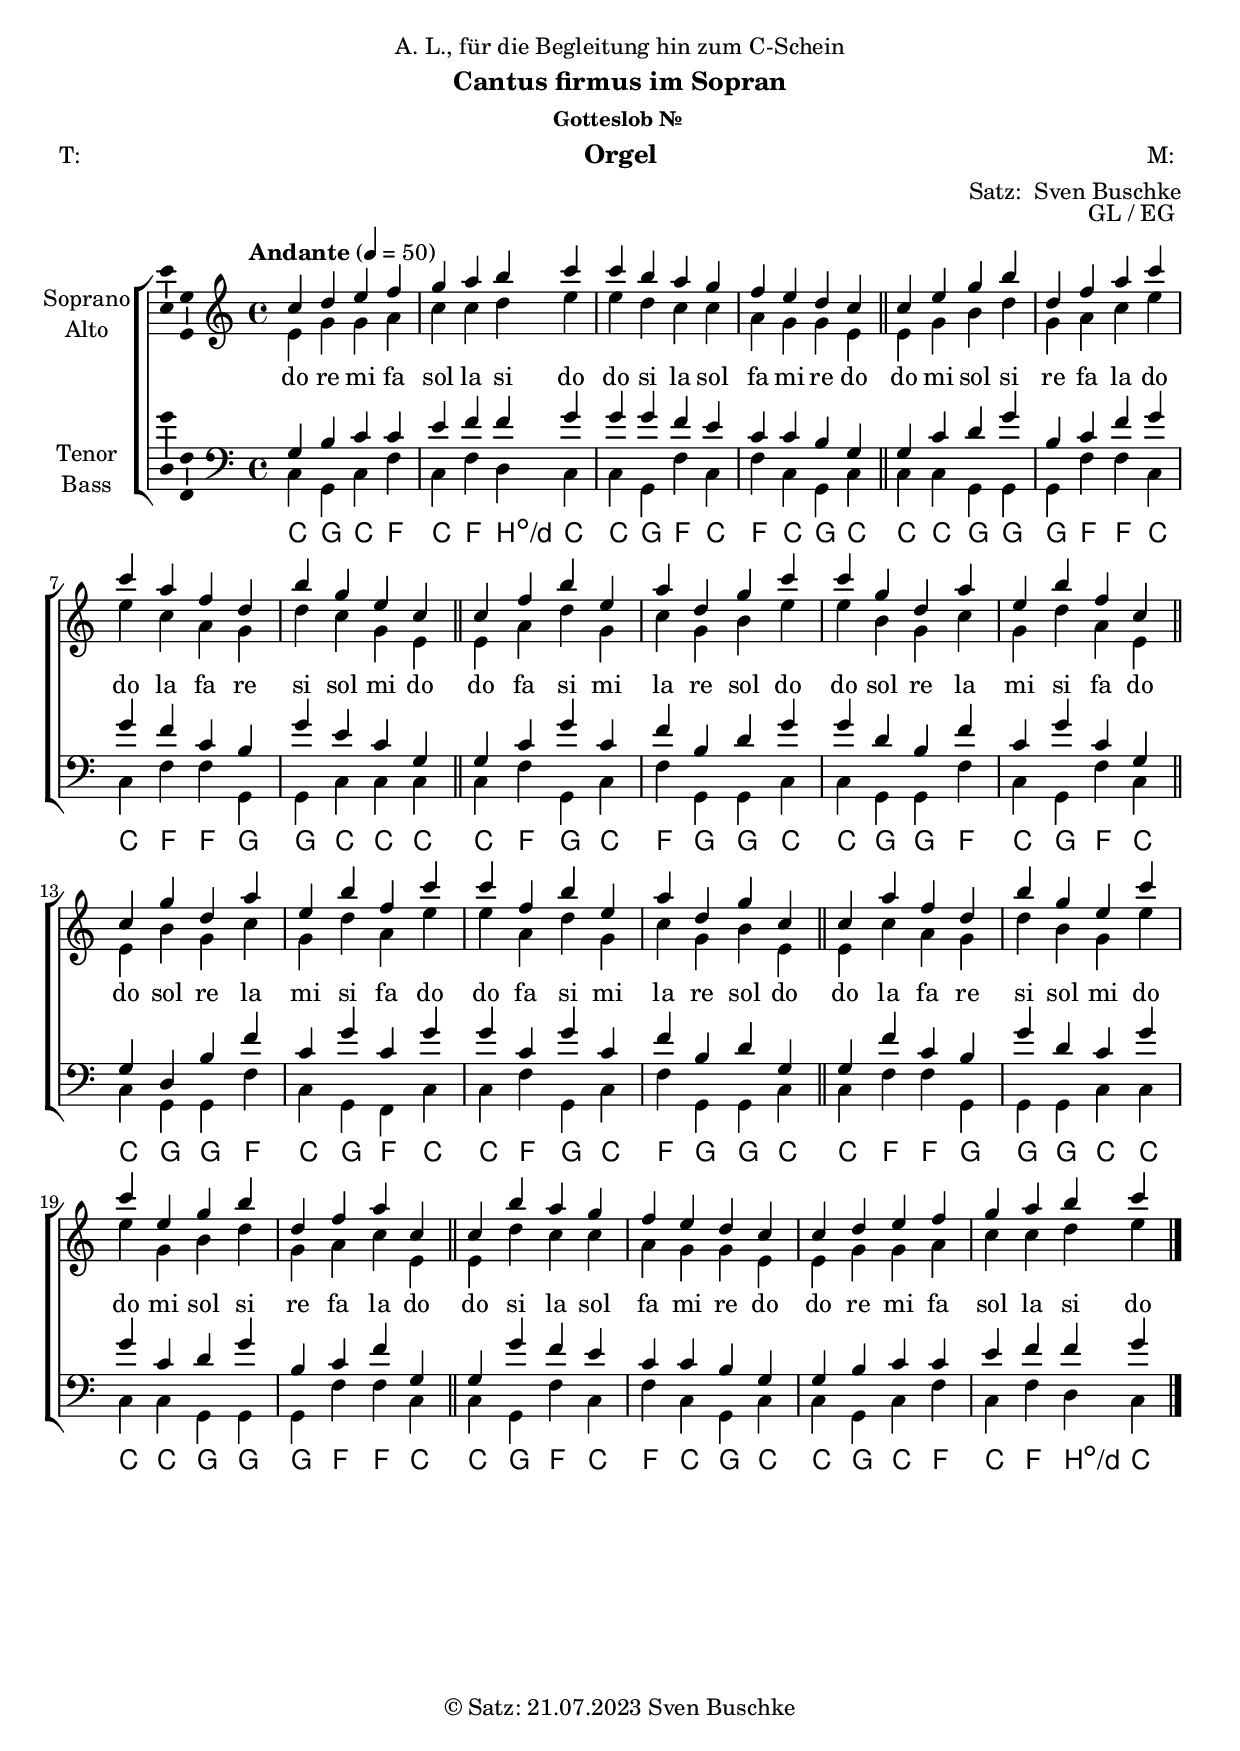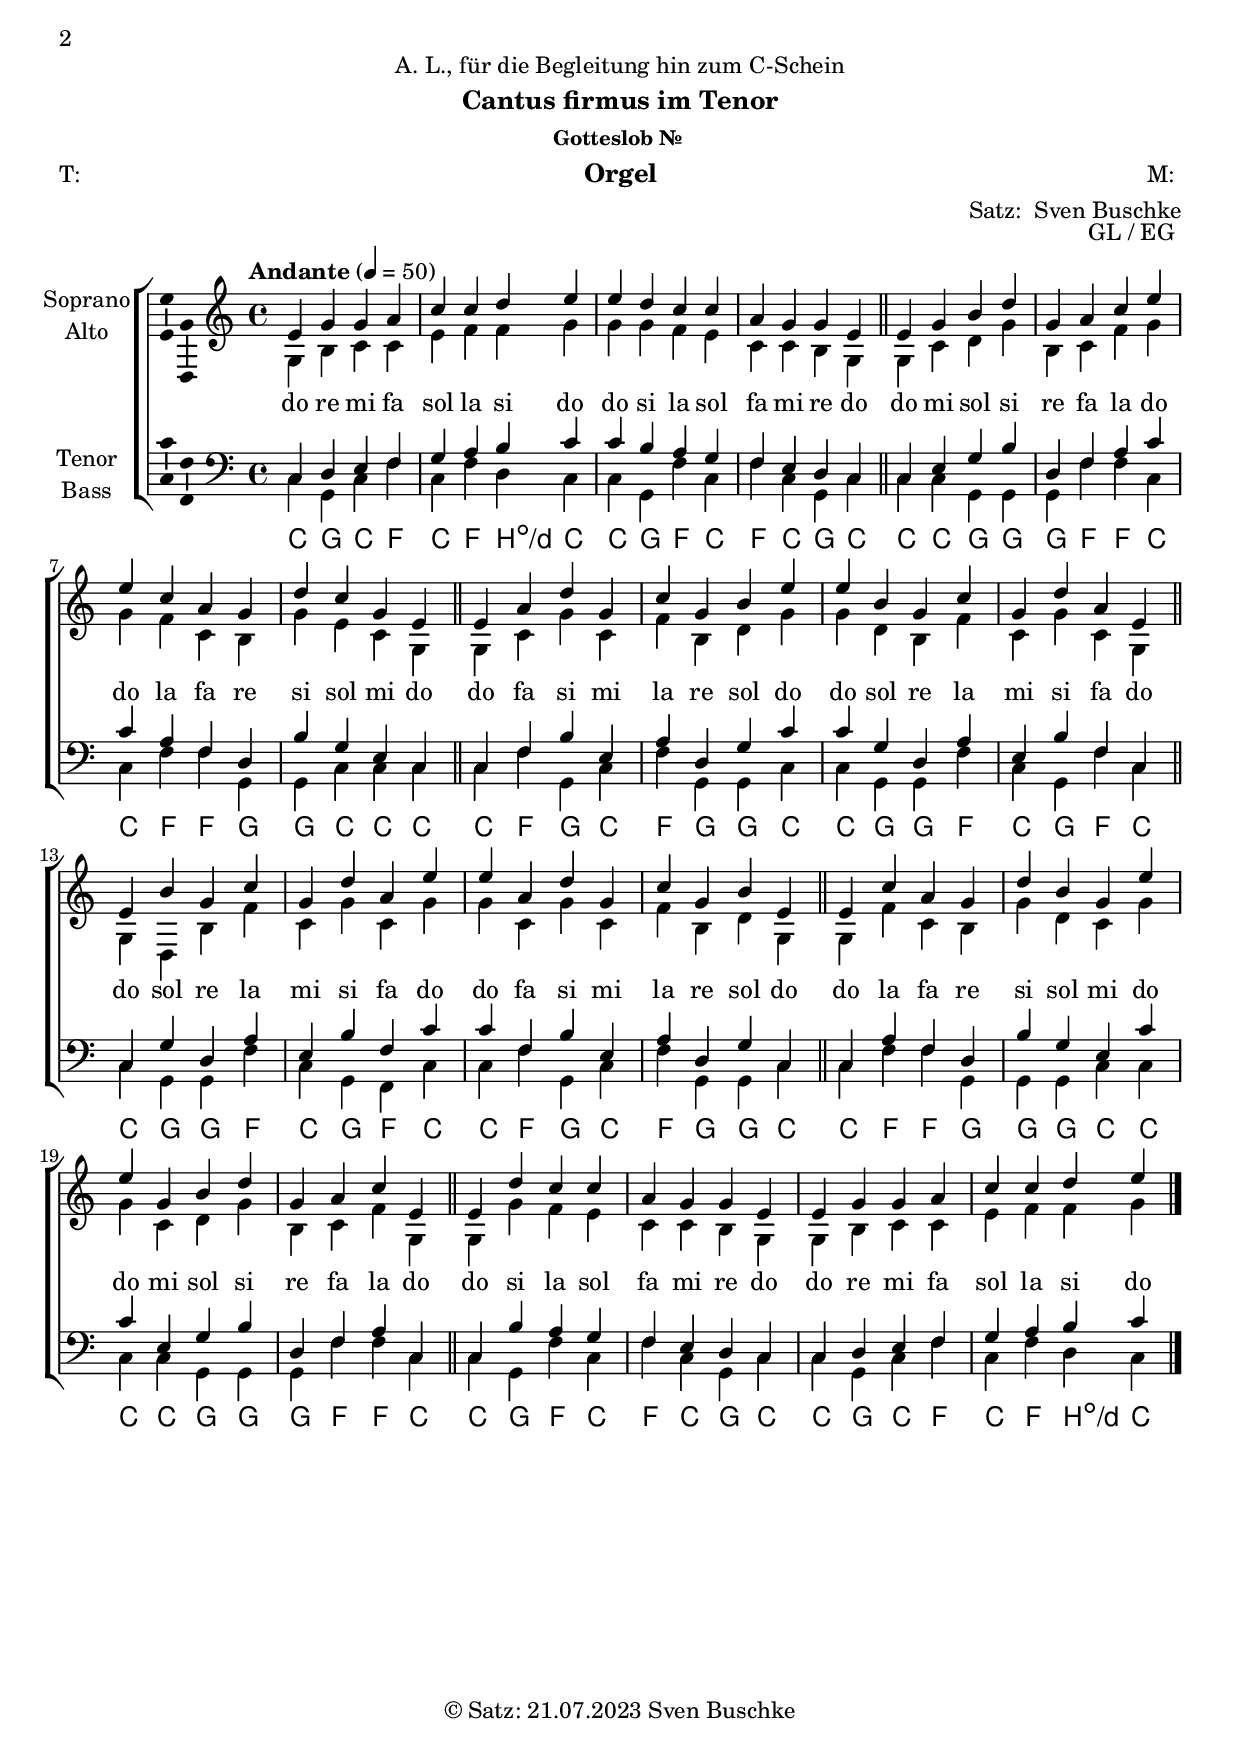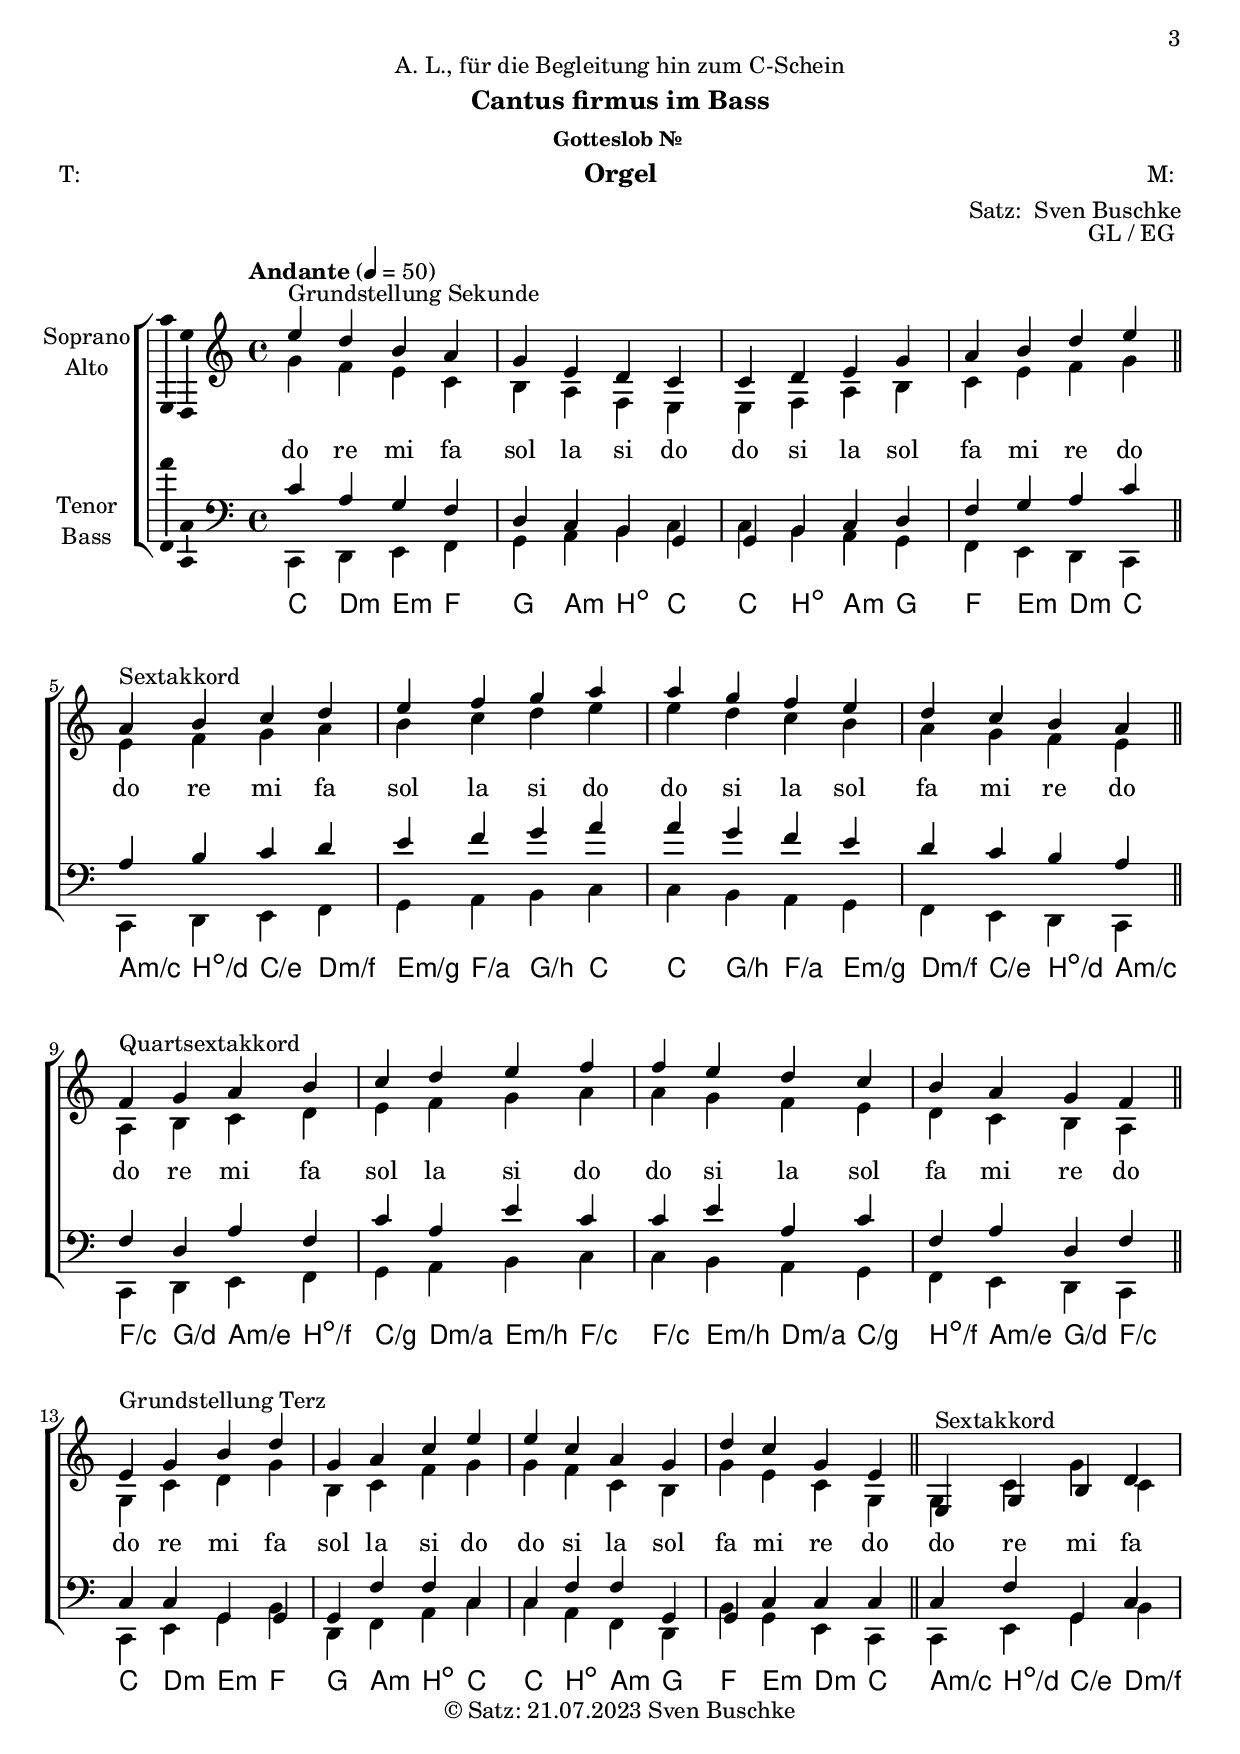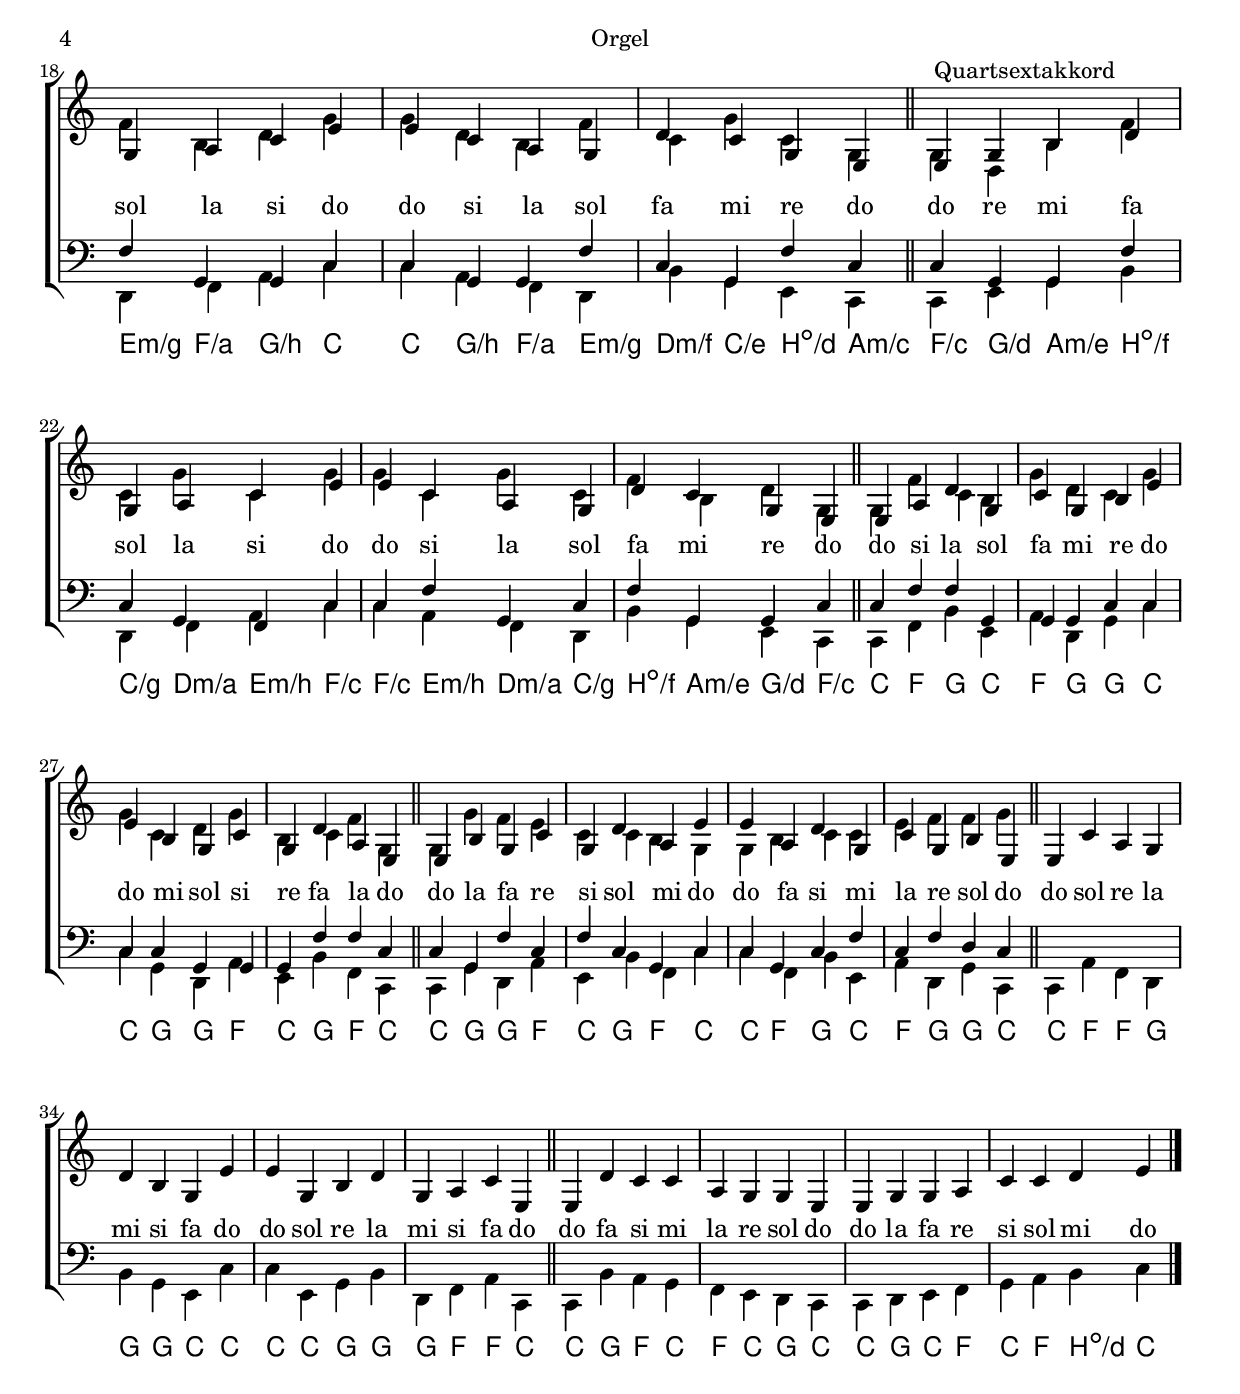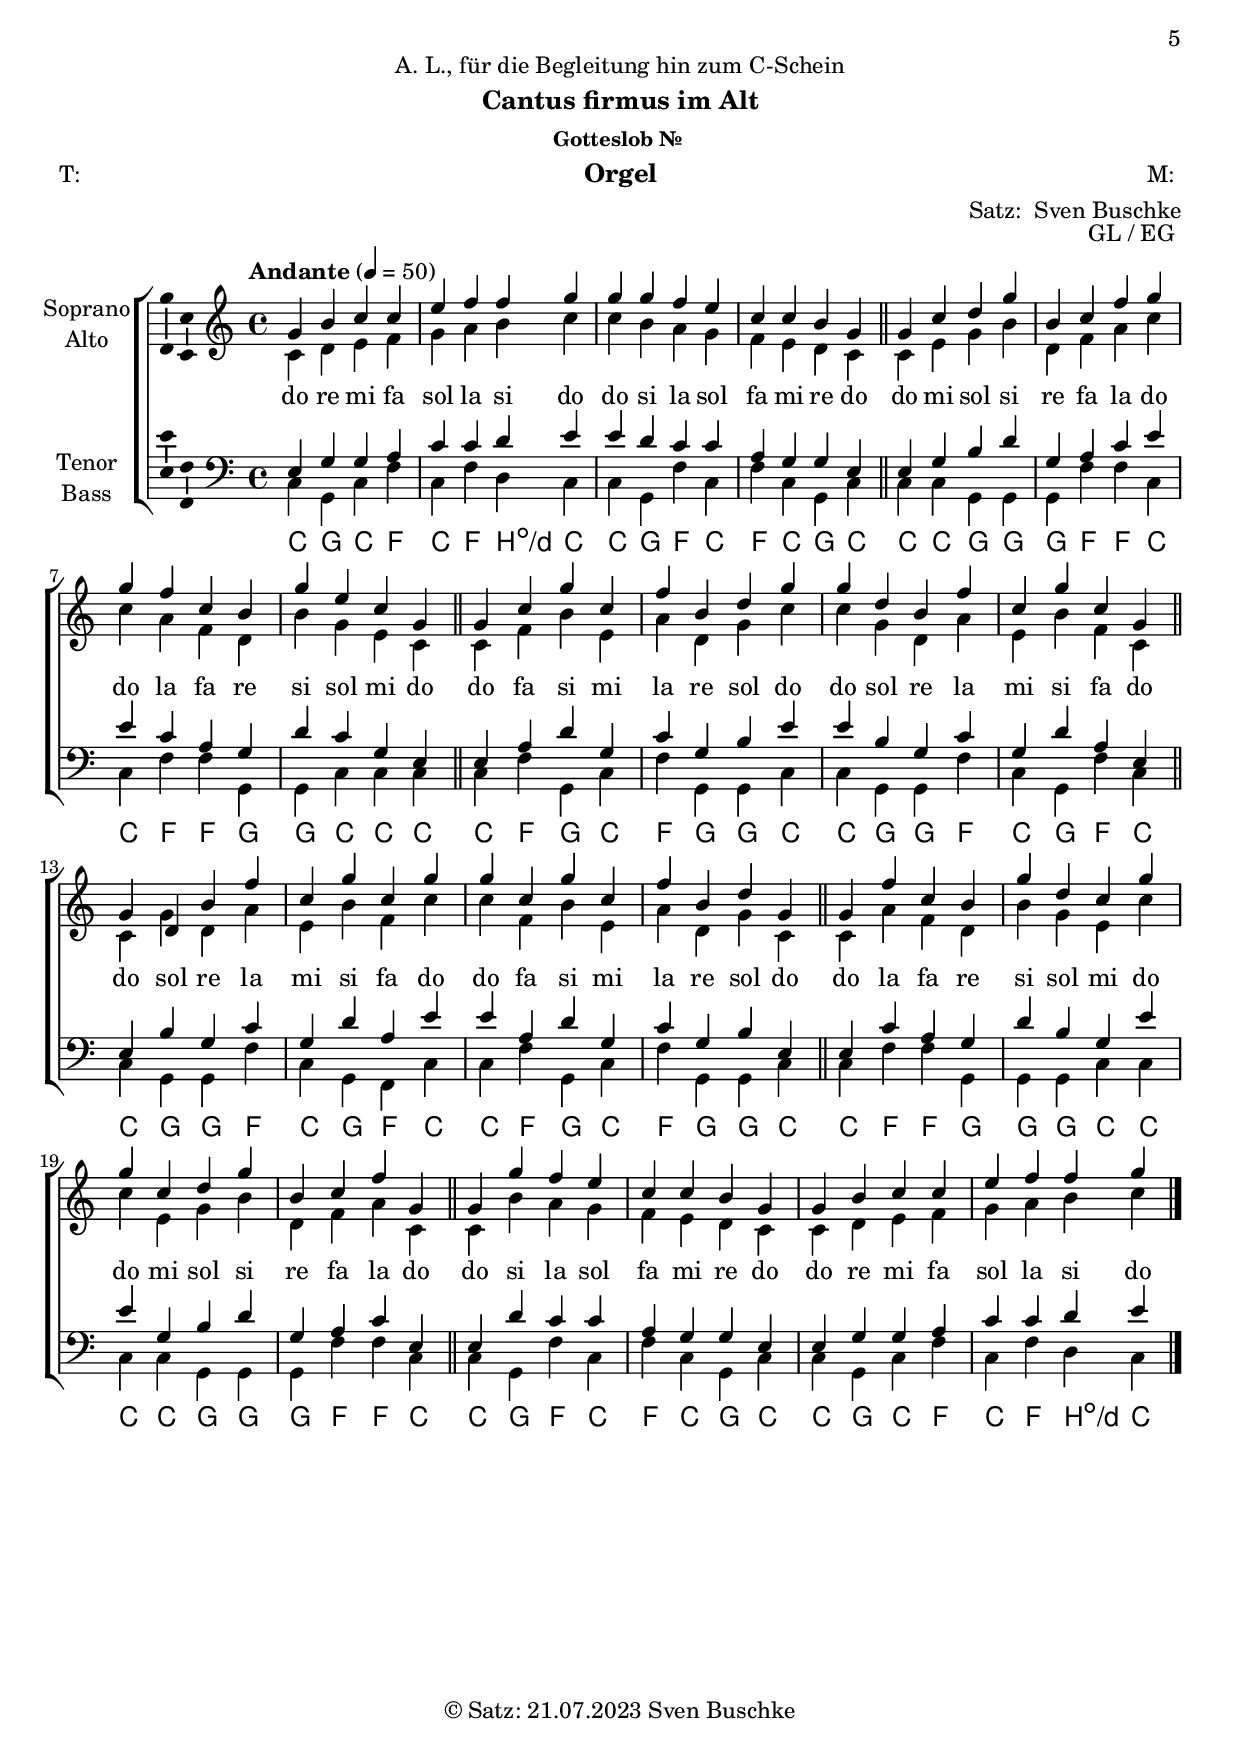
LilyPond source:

\version "2.24.1"
\language "english"

\include "predefined-guitar-fretboards.ly"

\header {
  dedication = "A. L., für die Begleitung hin zum C-Schein"
  title = ""
  subsubtitle = "Gotteslob Nr. "
  instrument = "Orgel"
  composer = "M: "
  arranger = \markup { "Satz: " \with-url #"https://buschke.com" "Sven Buschke" }
  poet = "T: "
  meter = ""
  piece = ""
  opus = "GL / EG "
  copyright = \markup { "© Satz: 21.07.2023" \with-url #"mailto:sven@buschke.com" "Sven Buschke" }
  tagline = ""
}

global = {
  \key c \major
  \time 4/4
  \tempo "Andante" 4=50
}

scoreASoprano = \relative c'' {
  \global
  % Music follows here.
  c4 d e f g a b c c b a g f e d c
  \bar "||"
  c e g b d, f a c c a f d b' g e c
  \bar "||"
  c f b e, a d, g c c g d a' e b' f c
  \bar "||"
  c g' d a' e b' f c' c f, b e, a d, g c,
  \bar "||"
  c a' f d b' g e c' c e, g b d, f a c,
  \bar "||"
  c b' a g f e d c c d e f g a b c
  \bar "|."
}

scoreAAlto = \relative c' {
  \global
  % Music follows here.
  e g g a c c d e
  e d c c a g g e
  e g b d g, a c e
  e c a g d' c g e
  e a d g, c g b e
  e b g c g d' a e
  e b' g c g d' a e'
  e a, d g, c g b e,
  e c' a g d' b g e'
  e g, b d g, a c e,
  e d' c c a g g e
  e g g a c c d e
}

scoreATenor = \relative c' {
  \global
  % Music follows here.
  g b c c e f f g
  g g f e c c b g
  g c d g b, c f g
  g f c b g' e c g
  g c g' c, f b, d g
  g d b f' c g' c, g
  g d b' f' c g' c, g'
  g c, g' c, f b, d g,
  g f' c b g' d c g'
  g c, d g b, c f g,
  g g' f e c c b g
  g b c c e f f g
}

scoreABass = \relative c {
  \global
  % Music follows here.
  c g c f c f d c
  c g f' c f c g c
  c c g g g f' f c
  c f f g, g c c c c f g, c f g, g c c g g f' c g f' c
  c g g f' c g f c' c f g, c f g, g c
  c f f g, g g c c c c g g g f' f c c g f' c f c g c c g c f c f d c
}

scoreAVerse = \lyricmode {
  % Lyrics follow here.
  do re mi fa sol la si do
  do si la sol fa mi re do
  do mi sol si re fa la do
  do la fa re si sol mi do
  do fa si mi la re sol do
  do sol re la mi si fa do
  do sol re la mi si fa do
  do fa si mi la re sol do
  do la fa re si sol mi do
  do mi sol si re fa la do
  do si la sol fa mi re do
  do re mi fa sol la si do
}

scoreAChordNames = \chordmode {
  \global
  \germanChords
  % Chords follow here.
  c g c f c f b:dim/d c
  c g f c f c g c
  c c g g g f f c
  c f f g g c c c
  c f g c f g g c c g g f c g f c
  c g g f c g f c c f g c f g g c
  c f f g g g c c c c g g g f f c
  c g f c f c g c c g c f c f b:dim/d c
}

scoreAFigBass = \figuremode {
  \global
  % Figures follow here.
}

scoreAChoirPart = \new ChoirStaff <<
  \new Staff \with {
    midiInstrument = "choir aahs"
    instrumentName = \markup \center-column { "Soprano" "Alto" }
  } <<
    \new Voice = "soprano" \with {
      \consists "Ambitus_engraver"
    } { \voiceOne \scoreASoprano }
    \new Voice = "alto" \with {
      \consists "Ambitus_engraver"
      \override Ambitus #'X-offset = #2.0
    } { \voiceTwo \scoreAAlto }
  >>
  \new Lyrics \with {
    \override VerticalAxisGroup #'staff-affinity = #CENTER
  } \lyricsto "soprano" \scoreAVerse
  \new Staff \with {
    midiInstrument = "choir aahs"
    instrumentName = \markup \center-column { "Tenor" "Bass" }
  } <<
    \clef bass
    \new Voice = "tenor" \with {
      \consists "Ambitus_engraver"
    } { \voiceOne \scoreATenor }
    \new Voice = "bass" \with {
      \consists "Ambitus_engraver"
      \override Ambitus #'X-offset = #2.0
    } { \voiceTwo \scoreABass }
  >>
>>

scoreAChordsPart = <<
  \new ChordNames \scoreAChordNames
%   \scoreAChordNames
%   \new FretBoards \scoreAChordNames
>>

scoreABassFiguresPart = \new FiguredBass \with {
  useBassFigureExtenders = ##t
} \scoreAFigBass

\bookpart {
  \header {
      subtitle = "Cantus firmus im Sopran"
  }
  \score {
    <<
      \scoreAChoirPart
      \scoreAChordsPart
      \scoreABassFiguresPart
    >>
    \layout { }
    \midi {
      \tempo 4=100
    }
  }
}

scoreBSoprano = \relative c'' {
  \global
  % Music follows here.
  e, g g a c c d e
  e d c c a g g e
  e g b d g, a c e
  e c a g d' c g e
  e a d g, c g b e
  e b g c g d' a e
  e b' g c g d' a e'
  e a, d g, c g b e,
  e c' a g d' b g e'
  e g, b d g, a c e,
  e d' c c a g g e
  e g g a c c d e
}

scoreBAlto = \relative c' {
  \global
  % Music follows here.
  g b c c e f f g
  g g f e c c b g
  g c d g b, c f g
  g f c b g' e c g
  g c g' c, f b, d g
  g d b f' c g' c, g
  g d b' f' c g' c, g'
  g c, g' c, f b, d g,
  g f' c b g' d c g'
  g c, d g b, c f g,
  g g' f e c c b g
  g b c c e f f g
}

scoreBTenor = \relative c' {
  \global
  % Music follows here.
  c,4 d e f g a b c c b a g f e d c
  \bar "||"
  c e g b d, f a c c a f d b' g e c
  \bar "||"
  c f b e, a d, g c c g d a' e b' f c
  \bar "||"
  c g' d a' e b' f c' c f, b e, a d, g c,
  \bar "||"
  c a' f d b' g e c' c e, g b d, f a c,
  \bar "||"
  c b' a g f e d c c d e f g a b c
  \bar "|."
}

scoreBBass = \relative c {
  \global
  % Music follows here.
  c g c f c f d c
  c g f' c f c g c
  c c g g g f' f c
  c f f g, g c c c c f g, c f g, g c c g g f' c g f' c
  c g g f' c g f c' c f g, c f g, g c
  c f f g, g g c c c c g g g f' f c c g f' c f c g c c g c f c f d c
}

scoreBVerse = \lyricmode {
  % Lyrics follow here.
  do re mi fa sol la si do
  do si la sol fa mi re do
  do mi sol si re fa la do
  do la fa re si sol mi do
  do fa si mi la re sol do
  do sol re la mi si fa do
  do sol re la mi si fa do
  do fa si mi la re sol do
  do la fa re si sol mi do
  do mi sol si re fa la do
  do si la sol fa mi re do
  do re mi fa sol la si do
}

scoreBChordNames = \chordmode {
  \global
  \germanChords
  % Chords follow here.
  c g c f c f b:dim/d c
  c g f c f c g c
  c c g g g f f c
  c f f g g c c c
  c f g c f g g c c g g f c g f c
  c g g f c g f c c f g c f g g c
  c f f g g g c c c c g g g f f c
  c g f c f c g c c g c f c f b:dim/d c
}

scoreBFigBass = \figuremode {
  \global
  % Figures follow here.
}

scoreBChoirPart = \new ChoirStaff <<
  \new Staff \with {
    midiInstrument = "choir aahs"
    instrumentName = \markup \center-column { "Soprano" "Alto" }
  } <<
    \new Voice = "soprano" \with {
      \consists "Ambitus_engraver"
    } { \voiceOne \scoreBSoprano }
    \new Voice = "alto" \with {
      \consists "Ambitus_engraver"
      \override Ambitus #'X-offset = #2.0
    } { \voiceTwo \scoreBAlto }
  >>
  \new Lyrics \with {
    \override VerticalAxisGroup #'staff-affinity = #CENTER
  } \lyricsto "soprano" \scoreBVerse
  \new Staff \with {
    midiInstrument = "choir aahs"
    instrumentName = \markup \center-column { "Tenor" "Bass" }
  } <<
    \clef bass
    \new Voice = "tenor" \with {
      \consists "Ambitus_engraver"
    } { \voiceOne \scoreBTenor }
    \new Voice = "bass" \with {
      \consists "Ambitus_engraver"
      \override Ambitus #'X-offset = #2.0
    } { \voiceTwo \scoreBBass }
  >>
>>

scoreBChordsPart = <<
  \new ChordNames \scoreBChordNames
%   \scoreBChordNames
%   \new FretBoards \scoreBChordNames
>>

scoreBBassFiguresPart = \new FiguredBass \with {
  useBassFigureExtenders = ##t
} \scoreBFigBass

\bookpart {
  \header {
      subtitle = "Cantus firmus im Tenor"
  }
  \score {
    <<
      \scoreBChoirPart
      \scoreBChordsPart
      \scoreBBassFiguresPart
    >>
    \layout { }
    \midi {
      \tempo 4=100
    }
  }
}

scoreCSoprano = \relative c'' {
  \global
  % Music follows here.
  % Sekundintervall
  % Grundstellung
  e^"Grundstellung Sekunde" d b a g e d c c d e g a b d e
  % Sextakkord
  a,^"Sextakkord" b c d e f g a a g f e d c b a
  % Quartsextakkord
  f^"Quartsextakkord" g a b c d e f f e d c b a g f
  % Terzintervall
  % Grundstellung
  e^"Grundstellung Terz" g b d g, a c e e c a g d' c g e
  % Sextakkord
  e,^"Sextakkord" g b d g, a c e e c a g d' c g e
  % Quartsextakkord
  e^"Quartsextakkord" g b d g, a c e e c a g d' c g e
  % weitere Intervalle
  e a d g, c g b e
  e b g c g d' a e
  e b' g c g d' a e'
  e a, d g, c g b e,
  e c' a g d' b g e'
  e g, b d g, a c e,
  e d' c c a g g e
  e g g a c c d e
}

scoreCAlto = \relative c' {
  \global
  % Music follows here.
  % Sekundintervall
  % Grundstellung
  g' f e c b a f e e f a b c e f g
  % Sextakkord
  e f g a b c d e e d c b a g f e
  % Quartsextakkord
  a, b c d e f g a a g f e d c b a
  % weitere Intervalle
  g c d g b, c f g
  g f c b g' e c g
  g c g' c, f b, d g
  g d b f' c g' c, g
  g d b' f' c g' c, g'
  g c, g' c, f b, d g,
  g f' c b g' d c g'
  g c, d g b, c f g,
  g g' f e c c b g
  g b c c e f f g
}

scoreCTenor = \relative c' {
  \global
  % Music follows here.
  % Sekundintervall
  % Grundstellung
  c a g f d c b g g b c d f g a c
  % Sextakkord
  a b c d e f g a a g f e d c b a
  % Quartsextakkord
  f d a' f c' a e' c c e a, c f, a d, f
  % weitere Intervalle
  c c g g g f' f c
  c f f g, g c c c c f g, c f g, g c c g g f' c g f' c
  c g g f' c g f c' c f g, c f g, g c
  c f f g, g g c c c c g g g f' f c c g f' c f c g c c g c f c f d c
}

scoreCBass = \relative c {
  \global
  % Music follows here.
  % Sekundintervall
  % Grundstellung
  c,4 d e f g a b c c b a g f e d c
  \bar "||"
  % Sextakkord
  c4 d e f g a b c c b a g f e d c
  \bar "||"
  % Quartsextakkord
  c4 d e f g a b c c b a g f e d c
  \bar "||"
  % Terzintervall
  % Grundstellung
  c e g b d, f a c c a f d b' g e c
  \bar "||"
  % Sextakkord
  c e g b d, f a c c a f d b' g e c
  \bar "||"
  % Quartsextakkord
  c e g b d, f a c c a f d b' g e c
  \bar "||"
  % weitere Intervalle
  c f b e, a d, g c c g d a' e b' f c
  \bar "||"
  c g' d a' e b' f c' c f, b e, a d, g c,
  \bar "||"
  c a' f d b' g e c' c e, g b d, f a c,
  \bar "||"
  c b' a g f e d c c d e f g a b c
  \bar "|."
}

scoreCVerse = \lyricmode {
  % Lyrics follow here.
  % Sekundintervall
  % Grundstellung
  do re mi fa sol la si do do si la sol fa mi re do
  % Sextakkord
  do re mi fa sol la si do do si la sol fa mi re do
  % Quartsextakkord
  do re mi fa sol la si do do si la sol fa mi re do
  % Sekundintervall
  % Grundstellung
  do re mi fa sol la si do do si la sol fa mi re do
  % Sextakkord
  do re mi fa sol la si do do si la sol fa mi re do
  % Quartsextakkord
  do re mi fa sol la si do do si la sol fa mi re do
  % weitere Intervalle
  do si la sol fa mi re do
  do mi sol si re fa la do
  do la fa re si sol mi do
  do fa si mi la re sol do
  do sol re la mi si fa do
  do sol re la mi si fa do
  do fa si mi la re sol do
  do la fa re si sol mi do
  do mi sol si re fa la do
  do si la sol fa mi re do
  do re mi fa sol la si do
}

scoreCChordNames = \chordmode {
  \global
  \germanChords
  % Chords follow here.
  % Sekundintervall
  % Grundstellung
  c d:m e:m f g a:m b:dim c c b:dim a:m g f e:m d:m c
  % Sextakkord
  a:m/c b:dim/d c/e d:m/f e:m/g f/a g/b c c g/b f/a e:m/g d:m/f c/e b:dim/d a:m/c
  % Quartsextakkord
  f/c g/d a:m/e b:dim/f c/g d:m/a e:m/b f/c f/c e:m/b d:m/a c/g b:dim/f a:m/e g/d f/c
  % Terzintervall
  % Grundstellung
%  c c g g g f f c
  c d:m e:m f g a:m b:dim c c b:dim a:m g f e:m d:m c
  % Sextakkord
  a:m/c b:dim/d c/e d:m/f e:m/g f/a g/b c c g/b f/a e:m/g d:m/f c/e b:dim/d a:m/c
  % Quartsextakkord
  f/c g/d a:m/e b:dim/f c/g d:m/a e:m/b f/c f/c e:m/b d:m/a c/g b:dim/f a:m/e g/d f/c
  % weitere Intervalle
  c f g c f g g c c g g f c g f c
  c g g f c g f c c f g c f g g c
  c f f g g g c c c c g g g f f c
  c g f c f c g c c g c f c f b:dim/d c
}

scoreCFigBass = \figuremode {
  \global
  % Figures follow here.
  % Sekundintervall
  % Grundstellung
  % Sextakkord
  % Quartsextakkord
  % weitere Intervalle
}

scoreCChoirPart = \new ChoirStaff <<
  \new Staff \with {
    midiInstrument = "choir aahs"
    instrumentName = \markup \center-column { "Soprano" "Alto" }
  } <<
    \new Voice = "soprano" \with {
      \consists "Ambitus_engraver"
    } { \voiceOne \scoreCSoprano }
    \new Voice = "alto" \with {
      \consists "Ambitus_engraver"
      \override Ambitus #'X-offset = #2.0
    } { \voiceTwo \scoreCAlto }
  >>
  \new Lyrics \with {
    \override VerticalAxisGroup #'staff-affinity = #CENTER
  } \lyricsto "soprano" \scoreCVerse
  \new Staff \with {
    midiInstrument = "choir aahs"
    instrumentName = \markup \center-column { "Tenor" "Bass" }
  } <<
    \clef bass
    \new Voice = "tenor" \with {
      \consists "Ambitus_engraver"
    } { \voiceOne \scoreCTenor }
    \new Voice = "bass" \with {
      \consists "Ambitus_engraver"
      \override Ambitus #'X-offset = #2.0
    } { \voiceTwo \scoreCBass }
  >>
>>

scoreCChordsPart = <<
  \new ChordNames \scoreCChordNames
%   \scoreCChordNames
%   \new FretBoards \scoreCChordNames
>>

scoreCBassFiguresPart = \new FiguredBass \with {
  useBassFigureExtenders = ##t
} \scoreCFigBass

\bookpart {
  \header {
      subtitle = "Cantus firmus im Bass"
  }
  \score {
    <<
      \scoreCChoirPart
      \scoreCChordsPart
      \scoreCBassFiguresPart
    >>
    \layout { }
    \midi {
      \tempo 4=100
    }
  }
}

scoreDSoprano = \relative c'' {
  \global
  % Music follows here.
  g b c c e f f g
  g g f e c c b g
  g c d g b, c f g
  g f c b g' e c g
  g c g' c, f b, d g
  g d b f' c g' c, g
  g d b' f' c g' c, g'
  g c, g' c, f b, d g,
  g f' c b g' d c g'
  g c, d g b, c f g,
  g g' f e c c b g
  g b c c e f f g
}

scoreDAlto = \relative c' {
  \global
  % Music follows here.
  c4 d e f g a b c c b a g f e d c
  \bar "||"
  c e g b d, f a c c a f d b' g e c
  \bar "||"
  c f b e, a d, g c c g d a' e b' f c
  \bar "||"
  c g' d a' e b' f c' c f, b e, a d, g c,
  \bar "||"
  c a' f d b' g e c' c e, g b d, f a c,
  \bar "||"
  c b' a g f e d c c d e f g a b c
  \bar "|."
}

scoreDTenor = \relative c' {
  \global
  % Music follows here.
  e, g g a c c d e
  e d c c a g g e
  e g b d g, a c e
  e c a g d' c g e
  e a d g, c g b e
  e b g c g d' a e
  e b' g c g d' a e'
  e a, d g, c g b e,
  e c' a g d' b g e'
  e g, b d g, a c e,
  e d' c c a g g e
  e g g a c c d e
}

scoreDBass = \relative c {
  \global
  % Music follows here.
  c g c f c f d c
  c g f' c f c g c
  c c g g g f' f c
  c f f g, g c c c c f g, c f g, g c c g g f' c g f' c
  c g g f' c g f c' c f g, c f g, g c
  c f f g, g g c c c c g g g f' f c c g f' c f c g c c g c f c f d c
}

scoreDVerse = \lyricmode {
  % Lyrics follow here.
  do re mi fa sol la si do
  do si la sol fa mi re do
  do mi sol si re fa la do
  do la fa re si sol mi do
  do fa si mi la re sol do
  do sol re la mi si fa do
  do sol re la mi si fa do
  do fa si mi la re sol do
  do la fa re si sol mi do
  do mi sol si re fa la do
  do si la sol fa mi re do
  do re mi fa sol la si do
}

scoreDChordNames = \chordmode {
  \global
  \germanChords
  % Chords follow here.
  c g c f c f b:dim/d c
  c g f c f c g c
  c c g g g f f c
  c f f g g c c c
  c f g c f g g c c g g f c g f c
  c g g f c g f c c f g c f g g c
  c f f g g g c c c c g g g f f c
  c g f c f c g c c g c f c f b:dim/d c
}

scoreDFigBass = \figuremode {
  \global
  % Figures follow here.
}

scoreDChoirPart = \new ChoirStaff <<
  \new Staff \with {
    midiInstrument = "choir aahs"
    instrumentName = \markup \center-column { "Soprano" "Alto" }
  } <<
    \new Voice = "soprano" \with {
      \consists "Ambitus_engraver"
    } { \voiceOne \scoreDSoprano }
    \new Voice = "alto" \with {
      \consists "Ambitus_engraver"
      \override Ambitus #'X-offset = #2.0
    } { \voiceTwo \scoreDAlto }
  >>
  \new Lyrics \with {
    \override VerticalAxisGroup #'staff-affinity = #CENTER
  } \lyricsto "soprano" \scoreDVerse
  \new Staff \with {
    midiInstrument = "choir aahs"
    instrumentName = \markup \center-column { "Tenor" "Bass" }
  } <<
    \clef bass
    \new Voice = "tenor" \with {
      \consists "Ambitus_engraver"
    } { \voiceOne \scoreDTenor }
    \new Voice = "bass" \with {
      \consists "Ambitus_engraver"
      \override Ambitus #'X-offset = #2.0
    } { \voiceTwo \scoreDBass }
  >>
>>

scoreDChordsPart = <<
  \new ChordNames \scoreDChordNames
%   \scoreDChordNames
%   \new FretBoards \scoreDChordNames
>>

scoreDBassFiguresPart = \new FiguredBass \with {
  useBassFigureExtenders = ##t
} \scoreDFigBass

\bookpart {
  \header {
      subtitle = "Cantus firmus im Alt"
  }
  \score {
    <<
      \scoreDChoirPart
      \scoreDChordsPart
      \scoreDBassFiguresPart
    >>
    \layout { }
    \midi {
      \tempo 4=100
    }
  }
}